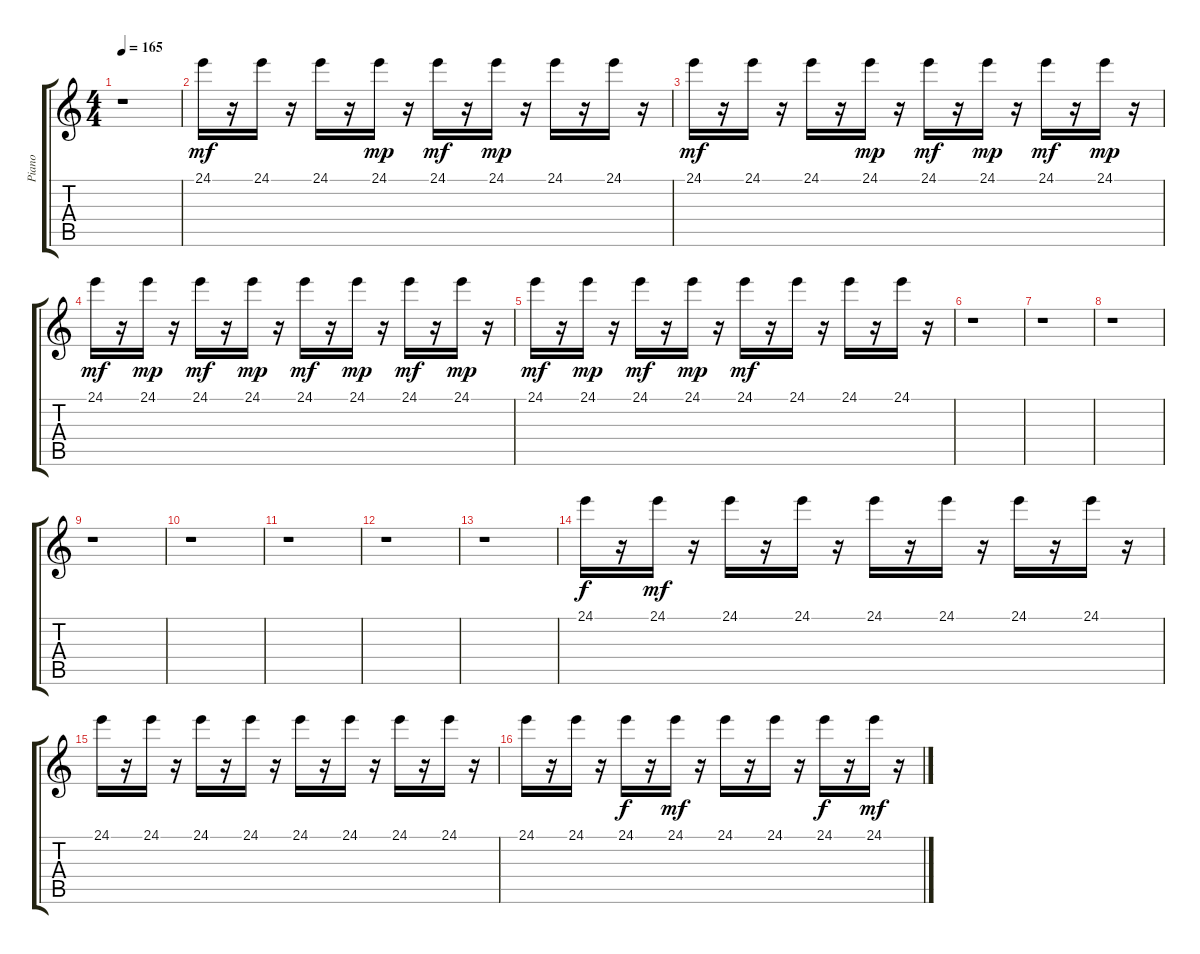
\track ("Piano " "Piano ") {instrument acousticgrandpiano}
\staff {score tabs}
\tuning (E4 B3 G3 D3 A2 E2) {hide}
\ts (4 4)
\tempo 165
\clef g2
\ks c
r.1{dy mf instrument acousticgrandpiano} |
24.1.16 r.16 24.1.16 r.16 24.1.16 r.16 24.1.16{dy mp} r.16 24.1.16{dy mf} r.16 24.1.16{dy mp} r.16 24.1.16 r.16 24.1.16 r.16 |
24.1.16{dy mf} r.16 24.1.16 r.16 24.1.16 r.16 24.1.16{dy mp} r.16 24.1.16{dy mf} r.16 24.1.16{dy mp} r.16 24.1.16{dy mf} r.16 24.1.16{dy mp} r.16 |
24.1.16{dy mf} r.16 24.1.16{dy mp} r.16 24.1.16{dy mf} r.16 24.1.16{dy mp} r.16 24.1.16{dy mf} r.16 24.1.16{dy mp} r.16 24.1.16{dy mf} r.16 24.1.16{dy mp} r.16 |
24.1.16{dy mf} r.16 24.1.16{dy mp} r.16 24.1.16{dy mf} r.16 24.1.16{dy mp} r.16 24.1.16{dy mf} r.16 24.1.16 r.16 24.1.16 r.16 24.1.16 r.16 |
r.1 |
r.1 |
r.1 |
r.1 |
r.1 |
r.1 |
r.1 |
r.1 |
24.1.16{dy f} r.16 24.1.16{dy mf} r.16 24.1.16 r.16 24.1.16 r.16 24.1.16 r.16 24.1.16 r.16 24.1.16 r.16 24.1.16 r.16 |
24.1.16 r.16 24.1.16 r.16 24.1.16 r.16 24.1.16 r.16 24.1.16 r.16 24.1.16 r.16 24.1.16 r.16 24.1.16 r.16 |
24.1.16 r.16 24.1.16 r.16 24.1.16{dy f} r.16 24.1.16{dy mf} r.16 24.1.16 r.16 24.1.16 r.16 24.1.16{dy f} r.16 24.1.16{dy mf} r.16
